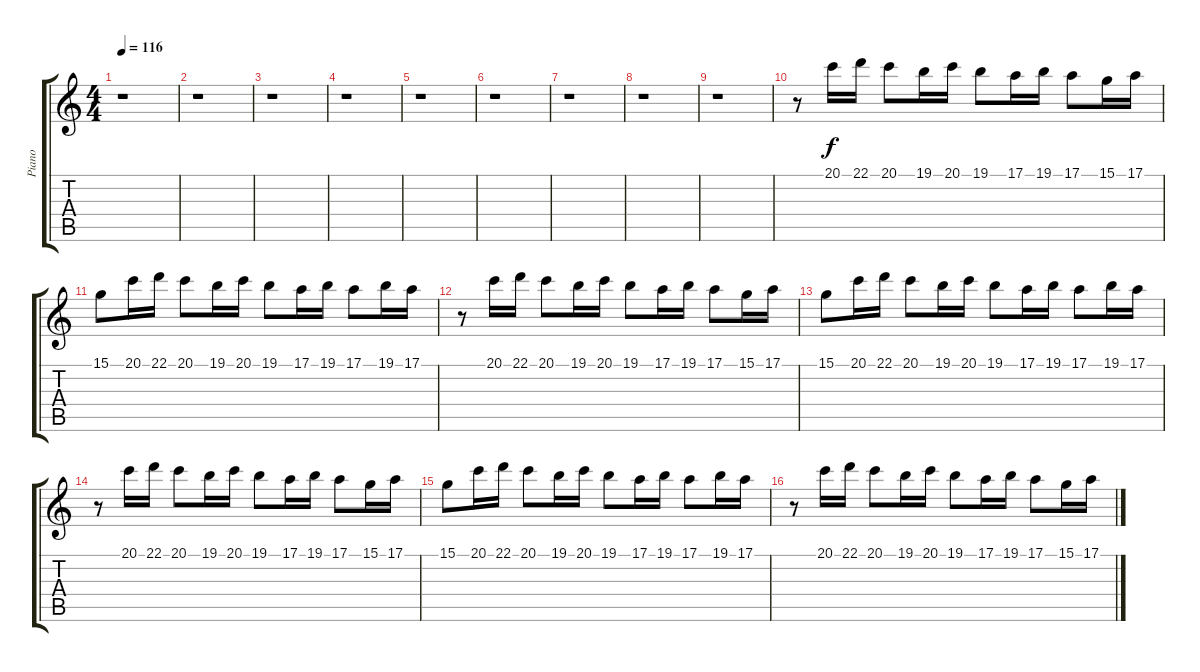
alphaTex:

\track ("Piano" "Piano") {instrument honkytonkpiano}
\staff {score tabs}
\tuning (E4 B3 G3 D3 A2 E2) {hide}
\ts (4 4)
\tempo 116
\clef g2
\ks c
r.1{dy f} |
r.1 |
r.1 |
r.1 |
r.1 |
r.1 |
r.1 |
r.1 |
r.1 |
r.8 20.1.16{instrument fx4atmosphere} 22.1.16 20.1.8 19.1.16 20.1.16 19.1.8 17.1.16 19.1.16 17.1.8 15.1.16 17.1.16 |
15.1.8 20.1.16 22.1.16 20.1.8 19.1.16 20.1.16 19.1.8 17.1.16 19.1.16 17.1.8 19.1.16 17.1.16 |
r.8 20.1.16 22.1.16 20.1.8 19.1.16 20.1.16 19.1.8 17.1.16 19.1.16 17.1.8 15.1.16 17.1.16 |
15.1.8 20.1.16 22.1.16 20.1.8 19.1.16 20.1.16 19.1.8 17.1.16 19.1.16 17.1.8 19.1.16 17.1.16 |
r.8 20.1.16 22.1.16 20.1.8 19.1.16 20.1.16 19.1.8 17.1.16 19.1.16 17.1.8 15.1.16 17.1.16 |
15.1.8 20.1.16 22.1.16 20.1.8 19.1.16 20.1.16 19.1.8 17.1.16 19.1.16 17.1.8 19.1.16 17.1.16 |
r.8 20.1.16 22.1.16 20.1.8 19.1.16 20.1.16 19.1.8 17.1.16 19.1.16 17.1.8 15.1.16 17.1.16
